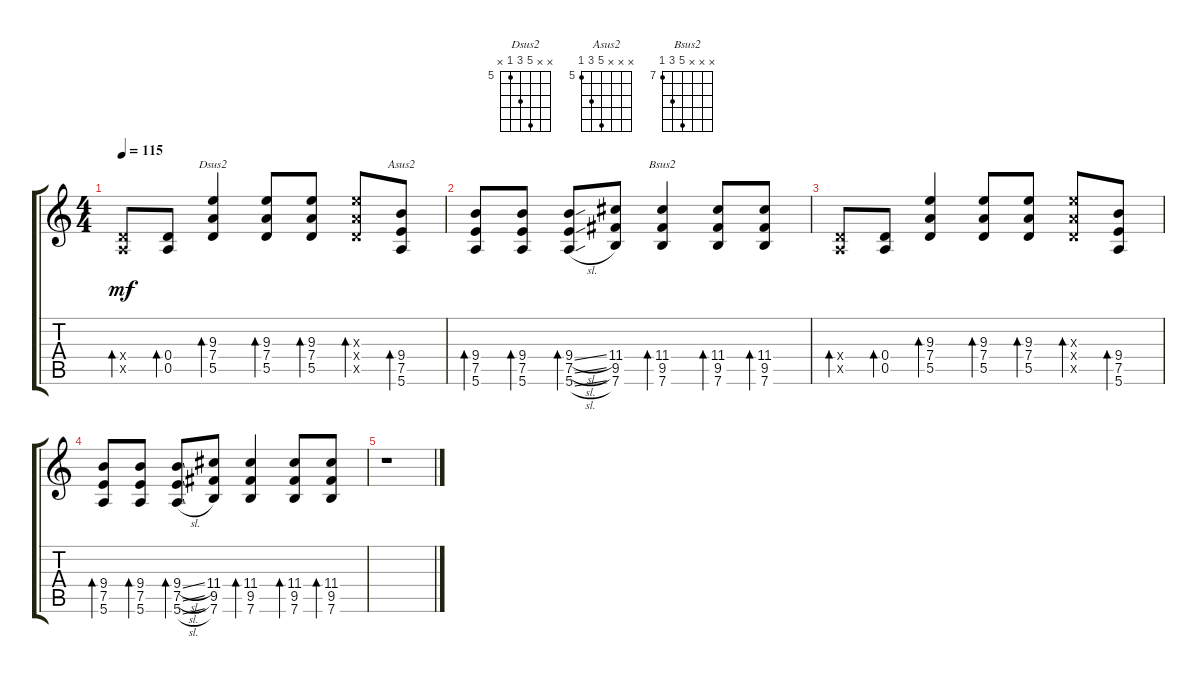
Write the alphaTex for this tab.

\track "" {instrument acousticguitarsteel}
\staff {score tabs}
\tuning (E4 B3 G3 D3 A2 E2) {hide}
\chord ("Dsus2" x x 9 7 5 x) {firstfret 5}
\chord ("Asus2" x x x 9 7 5) {firstfret 5}
\chord ("Bsus2" x x x 11 9 7) {firstfret 7}
\ts (4 4)
\tempo 115
\clef g2
\ks c
(0.4{x} 0.5{x}).8{bd 30 dy mf} (0.4 0.5).8{bd 30} (9.3 7.4 5.5).4{bd 30 ch "Dsus2"} (9.3 7.4 5.5).8{bd 30} (9.3 7.4 5.5).8{bd 30} (9.3{x} 7.4{x} 5.5{x}).8{bd 30} (9.4 7.5 5.6).8{bd 30 ch "Asus2"} |
(9.4 7.5 5.6).8{bd 30} (9.4 7.5 5.6).8{bd 30} (9.4{sl} 7.5{sl} 5.6{sl}).8{bd 30} (11.4 9.5 7.6).8 (11.4 9.5 7.6).4{bd 30 ch "Bsus2"} (11.4 9.5 7.6).8{bd 30} (11.4 9.5 7.6).8{bd 30} |
(0.4{x} 0.5{x}).8{bd 30} (0.4 0.5).8{bd 30} (9.3 7.4 5.5).4{bd 30} (9.3 7.4 5.5).8{bd 30} (9.3 7.4 5.5).8{bd 30} (9.3{x} 7.4{x} 5.5{x}).8{bd 30} (9.4 7.5 5.6).8{bd 30} |
(9.4 7.5 5.6).8{bd 30} (9.4 7.5 5.6).8{bd 30} (9.4{sl} 7.5{sl} 5.6{sl}).8{bd 30} (11.4 9.5 7.6).8 (11.4 9.5 7.6).4{bd 30} (11.4 9.5 7.6).8{bd 30} (11.4 9.5 7.6).8{bd 30} |
r.1
